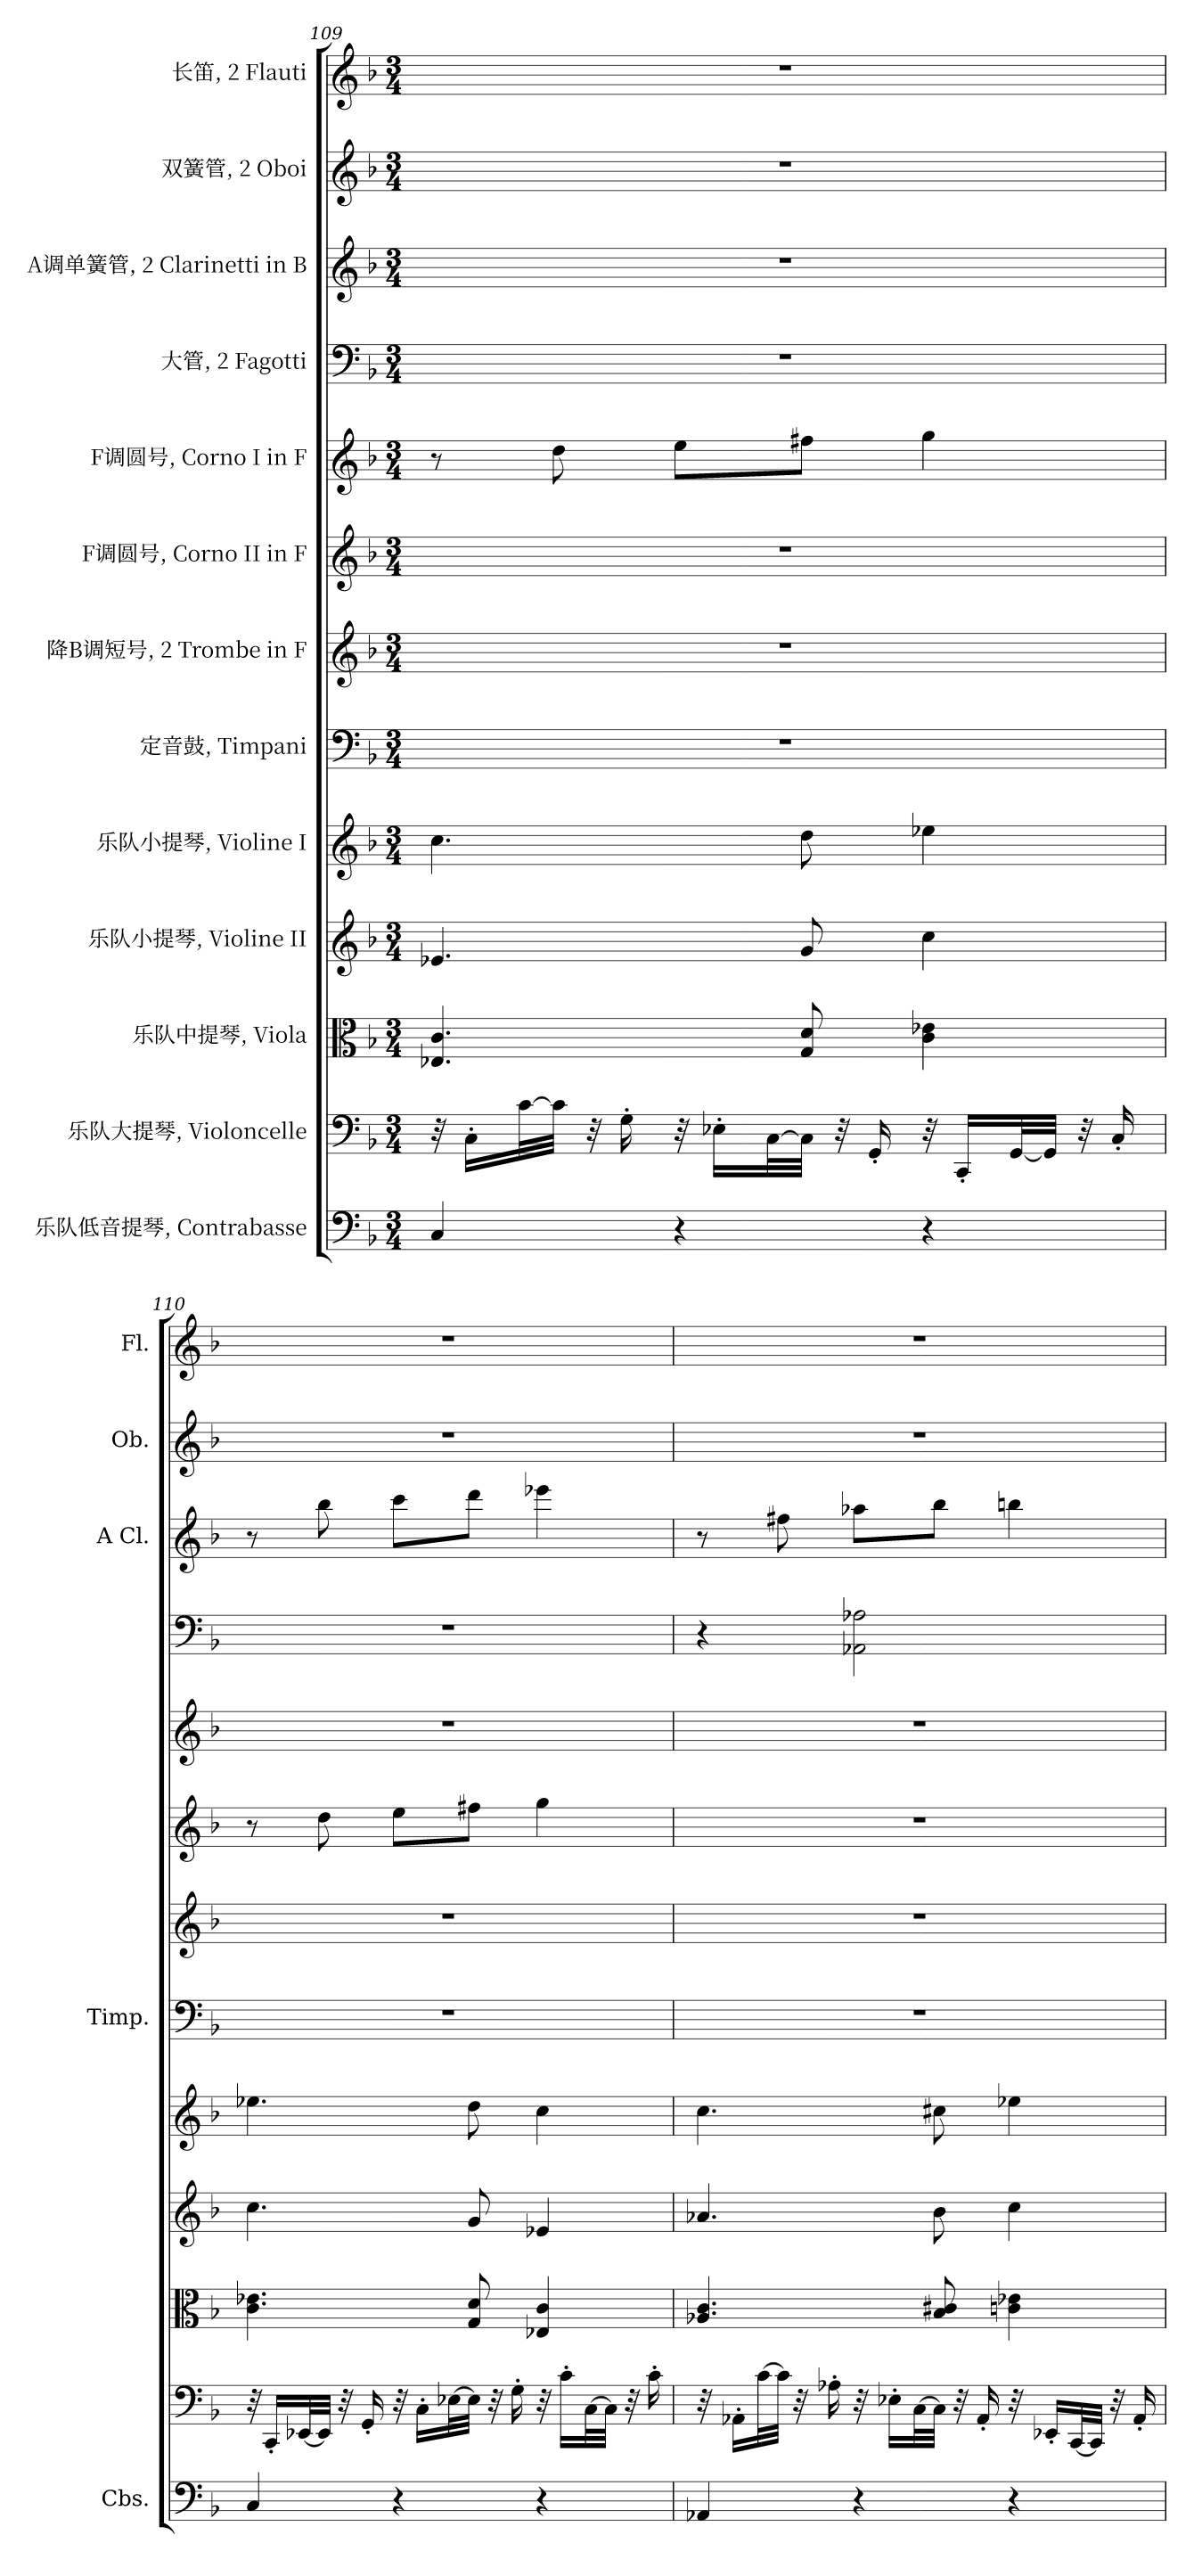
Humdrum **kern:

**kern	**kern	**kern	**kern	**kern	**kern	**kern	**kern	**kern	**kern	**kern	**kern	**kern
*part13	*part12	*part11	*part10	*part9	*part8	*part7	*part6	*part5	*part4	*part3	*part2	*part1
*staff13	*staff12	*staff11	*staff10	*staff9	*staff8	*staff7	*staff6	*staff5	*staff4	*staff3	*staff2	*staff1
*I"乐队低音提琴, Contrabasse	*I"乐队大提琴, Violoncelle	*I"乐队中提琴, Viola	*I"乐队小提琴, Violine II	*I"乐队小提琴, Violine I	*I"定音鼓, Timpani	*I"降B调短号, 2 Trombe in F	*I"F调圆号, Corno II in F	*I"F调圆号, Corno I in F	*I"大管, 2 Fagotti	*I"A调单簧管, 2 Clarinetti in B	*I"双簧管, 2 Oboi	*I"长笛, 2 Flauti
*I'Cbs.	*	*	*	*	*I'Timp.	*	*	*	*	*I'A Cl.	*I'Ob.	*I'Fl.
*clefF4	*clefF4	*clefC3	*clefG2	*clefG2	*clefF4	*clefG2	*clefG2	*clefG2	*clefF4	*clefG2	*clefG2	*clefG2
*ITrd7c12	*	*	*	*	*	*ITrd1c2	*ITrd4c7	*ITrd4c7	*	*ITrd2c3	*	*
*k[b-]	*k[b-]	*k[b-]	*k[b-]	*k[b-]	*k[b-]	*k[b-e-a-]	*k[b-e-]	*k[b-e-]	*k[b-]	*k[f#c#]	*k[b-]	*k[b-]
*M3/4	*M3/4	*M3/4	*M3/4	*M3/4	*M3/4	*M3/4	*M3/4	*M3/4	*M3/4	*M3/4	*M3/4	*M3/4
*MM91	*MM91	*MM91	*MM91	*MM91	*MM91	*MM91	*MM91	*MM91	*MM91	*MM91	*MM91	*MM91
=109	=109	=109	=109	=109	=109	=109	=109	=109	=109	=109	=109	=109
4CC/	32r	4.E-X/ 4.c/	4.e-X/	4.cc\	2.r	2.r	2.r	8r	2.r	2.r	2.r	2.r
.	16C'\LL	.	.	.	.	.	.	.	.	.	.	.
.	[32c\L	.	.	.	.	.	.	.	.	.	.	.
.	32c\JJJ]	.	.	.	.	.	.	8g\	.	.	.	.
.	32r	.	.	.	.	.	.	.	.	.	.	.
.	16G'\	.	.	.	.	.	.	.	.	.	.	.
4r	32r	.	.	.	.	.	.	8a\L	.	.	.	.
.	16E-X'\LL	.	.	.	.	.	.	.	.	.	.	.
.	[32C\L	.	.	.	.	.	.	.	.	.	.	.
.	32C\JJJ]	8G/ 8d/	8g/	8dd\	.	.	.	8bn\J	.	.	.	.
.	32r	.	.	.	.	.	.	.	.	.	.	.
.	16GG'/	.	.	.	.	.	.	.	.	.	.	.
4r	32r	4c\ 4e-X\	4cc\	4ee-X\	.	.	.	4cc\	.	.	.	.
.	16CC'/LL	.	.	.	.	.	.	.	.	.	.	.
.	[32GG/L	.	.	.	.	.	.	.	.	.	.	.
.	32GG/JJJ]	.	.	.	.	.	.	.	.	.	.	.
.	32r	.	.	.	.	.	.	.	.	.	.	.
.	16C'/	.	.	.	.	.	.	.	.	.	.	.
!!LO:PB:g=z
=110	=110	=110	=110	=110	=110	=110	=110	=110	=110	=110	=110	=110
4CC/	32r	4.c\ 4.e-X\	4.cc\	4.ee-X\	2.r	2.r	8r	2.r	2.r	8r	2.r	2.r
.	16CC'/LL	.	.	.	.	.	.	.	.	.	.	.
.	[32EE-X/L	.	.	.	.	.	.	.	.	.	.	.
.	32EE-/JJJ]	.	.	.	.	.	8g\	.	.	8gg\	.	.
.	32r	.	.	.	.	.	.	.	.	.	.	.
.	16GG'/	.	.	.	.	.	.	.	.	.	.	.
4r	32r	.	.	.	.	.	8a\L	.	.	8aa\L	.	.
.	16C'\LL	.	.	.	.	.	.	.	.	.	.	.
.	[32E-X\L	.	.	.	.	.	.	.	.	.	.	.
.	32E-\JJJ]	8G/ 8d/	8g/	8dd\	.	.	8bn\J	.	.	8bb\J	.	.
.	32r	.	.	.	.	.	.	.	.	.	.	.
.	16G'\	.	.	.	.	.	.	.	.	.	.	.
4r	32r	4E-X/ 4c/	4e-X/	4cc\	.	.	4cc\	.	.	4cccn\	.	.
.	16c'\LL	.	.	.	.	.	.	.	.	.	.	.
.	[32C\L	.	.	.	.	.	.	.	.	.	.	.
.	32C\JJJ]	.	.	.	.	.	.	.	.	.	.	.
.	32r	.	.	.	.	.	.	.	.	.	.	.
.	16c'\	.	.	.	.	.	.	.	.	.	.	.
!!LO:PB:g=z
=111	=111	=111	=111	=111	=111	=111	=111	=111	=111	=111	=111	=111
4AAA-X/	32r	4.A-X/ 4.c/	4.a-X/	4.cc\	2.r	2.r	2.r	2.r	4r	8r	2.r	2.r
.	16AA-X'\LL	.	.	.	.	.	.	.	.	.	.	.
.	[32c\L	.	.	.	.	.	.	.	.	.	.	.
.	32c\JJJ]	.	.	.	.	.	.	.	.	8dd#X\	.	.
.	32r	.	.	.	.	.	.	.	.	.	.	.
.	16A-X'\	.	.	.	.	.	.	.	.	.	.	.
4r	32r	.	.	.	.	.	.	.	2AA-X\ 2A-X\	8ffn\L	.	.
.	16E-X'\LL	.	.	.	.	.	.	.	.	.	.	.
.	[32C\L	.	.	.	.	.	.	.	.	.	.	.
.	32C\JJJ]	8B-/ 8c#X/	8b-\	8cc#X\	.	.	.	.	.	8gg\J	.	.
.	32r	.	.	.	.	.	.	.	.	.	.	.
.	16AA-'/	.	.	.	.	.	.	.	.	.	.	.
4r	32r	4cn\ 4e-X\	4cc\	4ee-X\	.	.	.	.	.	4gg#X\	.	.
.	16EE-X'/LL	.	.	.	.	.	.	.	.	.	.	.
.	[32CC/L	.	.	.	.	.	.	.	.	.	.	.
.	32CC/JJJ]	.	.	.	.	.	.	.	.	.	.	.
.	32r	.	.	.	.	.	.	.	.	.	.	.
.	16AA-'/	.	.	.	.	.	.	.	.	.	.	.
=	=	=	=	=	=	=	=	=	=	=	=	=
*-	*-	*-	*-	*-	*-	*-	*-	*-	*-	*-	*-	*-
